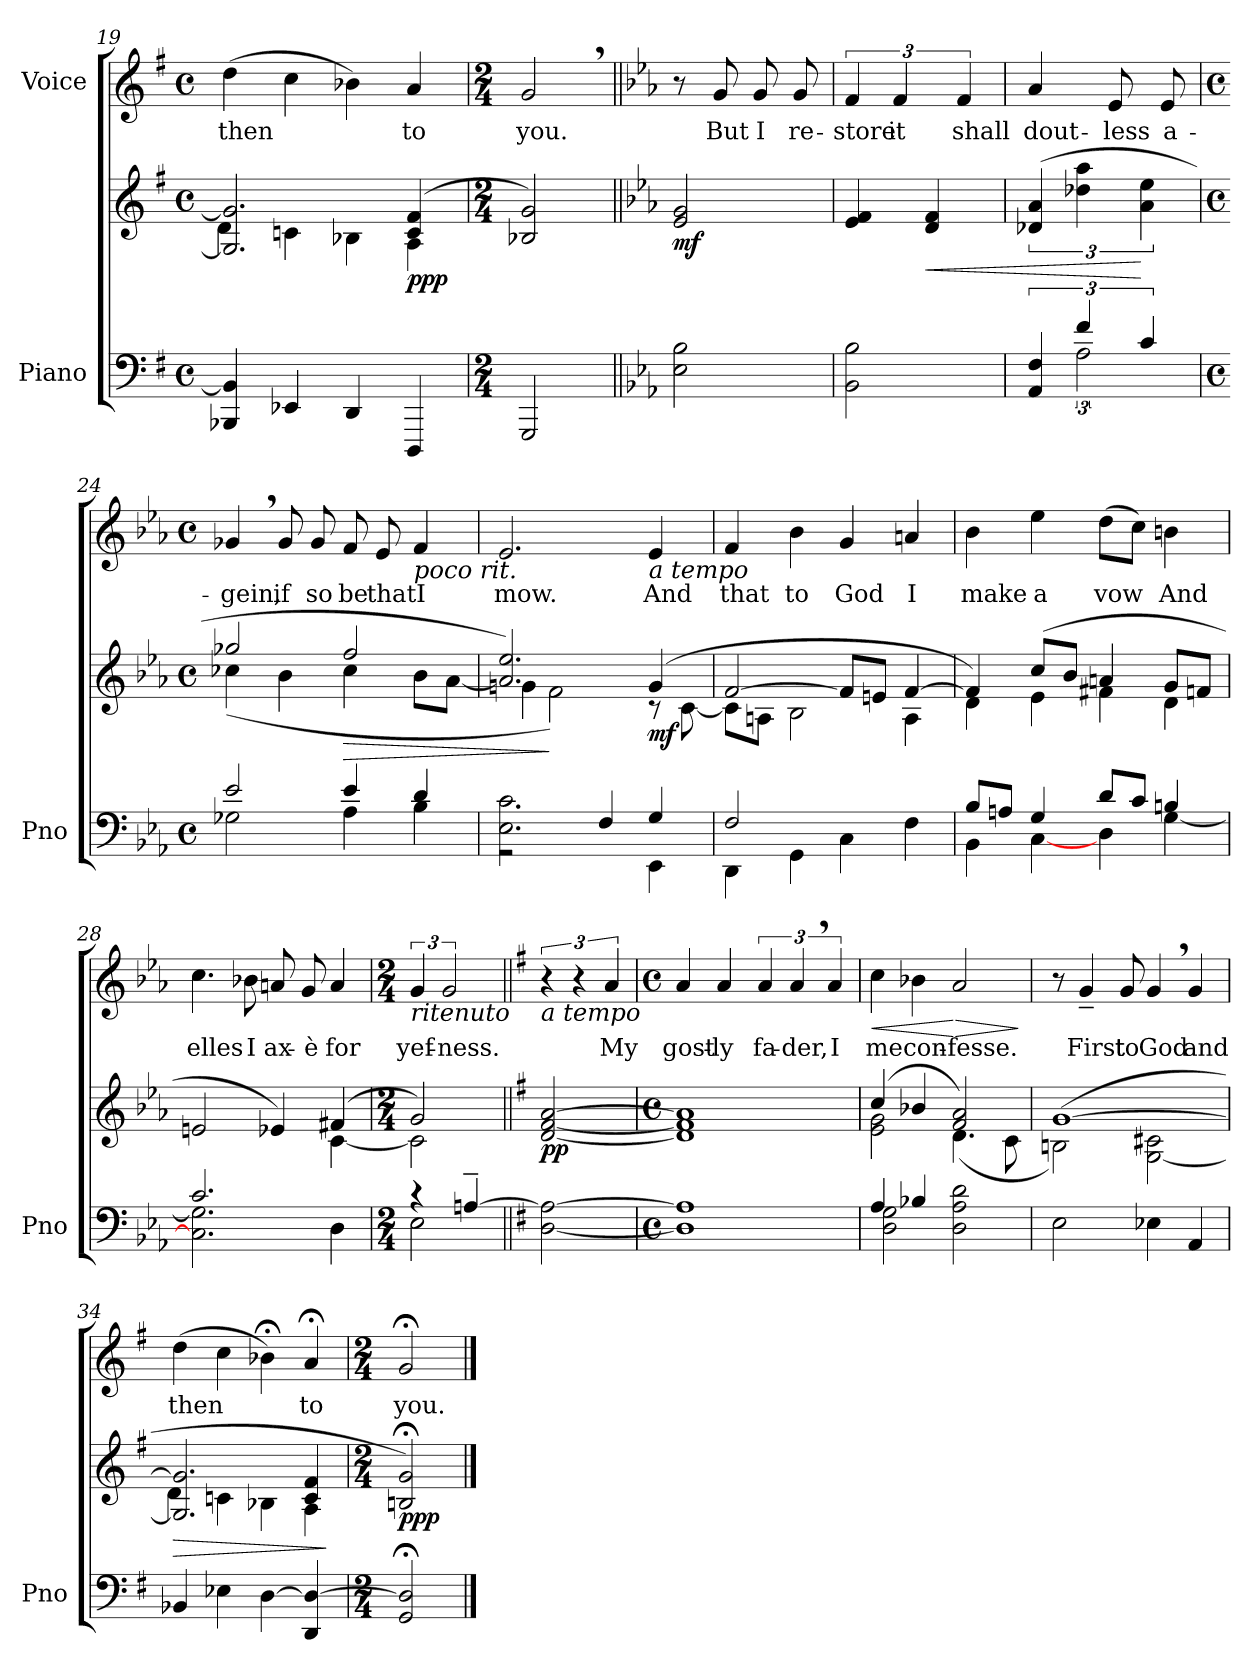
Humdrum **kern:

**kern	**kern	**dynam	**kern	**text	**dynam
*part2	*part2	*part2	*part1	*part1	*part1
*staff3	*staff2	*staff2/3	*staff1	*staff1	*staff1
*I"Piano	*	*	*I"Voice	*	*
*I'Pno	*	*	*	*	*
*clefF4	*clefG2	*	*clefG2	*	*
*k[f#]	*k[f#]	*	*k[f#]	*	*
*M4/4	*M4/4	*	*M4/4	*	*
*met(c)	*met(c)	*	*met(c)	*	*
=19	=19	=19	=19	=19	=19
*	*^	*	*	*	*
!	!	!	!	!	!LO:LY:b	!
4BBB-X/ 4BB-/]	2.G/] 2.g/]	4d\	.	(4dd\	then	.
4EE-X/	.	4cn\	.	4cc\	.	.
4DD/	.	4B-X\	.	4b-X\)	.	.
!	!	!	!LO:DY:b	!	!LO:LY:b	!
4DDD/	(4c/ 4f#/	4A\	ppp	4a/	to	.
*	*v	*v	*	*	*	*
=20	=20	=20	=20	=20	=20
*M2/4	*M2/4	*	*M2/4	*	*
*	*^	*	*	*	*
!	!	!	!	!	!LO:LY:b	!
*	*v	*v	*	*	*	*
2GGG/	2B-X/ 2g/)	.	2g,/	you.	.
!!LO:LB:g=z
=21||	=21||	=21||	=21||	=21||	=21||
*k[b-e-a-]	*k[b-e-a-]	*	*k[b-e-a-]	*	*
!	!	!LO:DY:b	!	!	!
2E-\ 2B-\	2e-/ 2g/	mf	8r	.	.
!	!	!	!	!LO:LY:b	!
.	.	.	8g/	But	.
!	!	!	!	!LO:LY:b	!
.	.	.	8g/	I	.
!	!	!	!	!LO:LY:b	!
.	.	.	8g/	re-	.
=22	=22	=22	=22	=22	=22
!	!	!	!	!LO:LY:b	!
2BB-\ 2B-\	4e-/ 4f/	.	6f/	-store	.
!	!	!	!	!LO:LY:b	!
.	.	.	6f/	it	.
!	!	!LO:HP:b	!	!	!
.	4d/ 4f/	<	.	.	.
!	!	!	!	!LO:LY:b	!
.	.	.	6f/	shall	.
=23	=23	=23	=23	=23	=23
*^	*	*	*	*	*
!	!	!	!	!	!LO:LY:b	!
6AA-/ 6F/	6ryy	(6d-X/ 6a-/	.	4a-/	dout-	.
6f/	3A-\	6dd-X\ 6aa-\	.	.	.	.
!	!	!	!	!	!LO:LY:b	!
.	.	.	.	8e-/	-less	.
6c/	.	6a-\ 6ee-\	[	.	.	.
!	!	!	!	!	!LO:LY:b	!
.	.	.	.	8e-/	a-	.
!!LO:PB:g=z
=24	=24	=24	=24	=24	=24	=24
*M4/4	*	*M4/4	*	*M4/4	*	*
*met(c)	*	*met(c)	*	*met(c)	*	*
*	*	*^	*	*	*	*
!	!	!	!	!	!	!LO:LY:b	!
2e-/	2G-X\	2gg-X/	(4cc-X\	.	4g-X,/	-gein,	.
!	!	!	!	!	!	!LO:LY:b	!
.	.	.	4b-\	.	8g-/	if	.
!	!	!	!	!	!	!LO:LY:b	!
.	.	.	.	.	8g-/	so	.
!	!	!	!	!LO:HP:b	!	!LO:LY:b	!
4e-/	4A-\	2ff/	4cc-\	>	8f/	be	.
!	!	!	!	!	!	!LO:LY:b	!
.	.	.	.	.	8e-/	that	.
!	!	!	!	!	!LO:TX:b:i:t=poco rit.	!	!
!	!	!	!	!	!	!LO:LY:b	!
4d/	4B-\	.	8b-\L	.	4f/	I	.
.	.	.	[>8a-\J	.	.	.	.
=25	=25	=25	=25	=25	=25	=25	=25
!	!	!	!	!	!	!LO:LY:b	!
2.E-\ 2.c\	2r	2.a-/] 2.ee-/)	4gn\	.	2.e-/	mow.	.
.	.	.	2f\)	]	.	.	.
.	4F/	.	.	.	.	.	.
!	!	!	!	!	!LO:TX:b:i:t=a tempo	!	!
!	!	!	!	!LO:DY:b	!	!LO:LY:b	!
4EE-\	4G/	(4g/	8r	mf	4e-/	And	.
.	.	.	[8c\	.	.	.	.
=26	=26	=26	=26	=26	=26	=26	=26
!	!	!	!	!	!	!LO:LY:b	!
4DD\	2F/	[2f/	8c\L]	.	4f/	that	.
.	.	.	8An\J	.	.	.	.
!	!	!	!	!	!	!LO:LY:b	!
4GG\	.	.	2B-\	.	4b-\	to	.
!	!	!	!	!	!	!LO:LY:b	!
4C\	2ryy	8f/L]	.	.	4g/	God	.
.	.	8en/J	.	.	.	.	.
!	!	!	!	!	!	!LO:LY:b	!
4F\	.	[4f/	4A\	.	4an/	I	.
!!LO:LB:g=z
=27	=27	=27	=27	=27	=27	=27	=27
!	!	!	!	!	!	!LO:LY:b	!
8B-/L	4BB-\	4f/])	4d\	.	4b-\	make	.
8An/J	.	.	.	.	.	.	.
!	!	!	!	!	!	!LO:LY:b	!
4G/	[4C\	(8cc/L	4e-\	.	4ee-\	a	.
.	.	8b-/J	.	.	.	.	.
!	!	!	!	!	!	!LO:LY:b	!
8d/L	4D\	4an/	4f#X\	.	(8dd\L	vow	.
8c/J	.	.	.	.	8cc\J)	.	.
!	!	!	!	!	!	!LO:LY:b	!
4Bn/	[>4G\	8g/L	4d\	.	4bn\	And	.
.	.	8fn/J	.	.	.	.	.
=28	=28	=28	=28	=28	=28	=28	=28
!	!	!	!	!	!	!LO:LY:b	!
2.c/	2.C\] 2.G\]	2en/	2.ryy	.	4.cc\	elles	.
!	!	!	!	!	!	!LO:LY:b	!
.	.	.	.	.	8b-X\	I	.
!	!	!	!	!	!	!LO:LY:b	!
.	.	4e-X/)	.	.	8an/	ax-	.
!	!	!	!	!	!	!LO:LY:b	!
.	.	.	.	.	8g/	-è	.
!	!	!	!	!	!	!LO:LY:b	!
4D\	4ryy	(4f#X/	[4c\	.	4a/	for	.
=29	=29	=29	=29	=29	=29	=29	=29
*M2/4	*	*M2/4	*	*	*M2/4	*	*
!	!	!	!	!	!LO:TX:b:i:t=ritenuto	!	!
!	!	!	!	!	!	!LO:LY:b	!
4r	2E-\	2g/)	2c\]	.	6g/	yef-	.
!	!	!	!	!	!	!LO:LY:b	!
.	.	.	.	.	3g/	-ness.	.
[4An~/	.	.	.	.	.	.	.
*v	*v	*	*	*	*	*	*
*	*v	*v	*	*	*	*
!!LO:LB:g=z
=30||	=30||	=30||	=30||	=30||	=30||
*k[f#]	*k[f#]	*	*k[f#]	*	*
!	!	!	!LO:TX:b:i:t=a tempo	!	!
!	!	!LO:DY:b	!	!	!
[2D\ 2A\_	[2d/ [2f#/ [2a/	pp	6r	.	.
.	.	.	6r	.	.
!	!	!	!	!LO:LY:b	!
.	.	.	6a/	My	.
=31	=31	=31	=31	=31	=31
*M4/4	*M4/4	*	*M4/4	*	*
*met(c)	*met(c)	*	*met(c)	*	*
!	!	!	!	!LO:LY:b	!
1D] 1A]	1d] 1f#] 1a]	.	4a/	gost-	.
!	!	!	!	!LO:LY:b	!
.	.	.	4a/	-ly	.
!	!	!	!	!LO:LY:b	!
.	.	.	6a/	fa-	.
!	!	!	!	!LO:LY:b	!
.	.	.	6a,/	-der,	.
!	!	!	!	!LO:LY:b	!
.	.	.	6a/	I	.
=32	=32	=32	=32	=32	=32
*^	*^	*	*	*	*
!	!	!	!	!	!	!LO:LY:b	!LO:HP:b
4A/	2D\ 2G\	(4cc/	2e\ 2g\	.	4cc\	me	<
!	!	!	!	!	!	!LO:LY:b	!
4B-X/	.	4b-X/	.	.	4b-X\	con-	.
!	!	!	!	!	!	!LO:LY:b	!LO:HP:n=1:b
2D\ 2A\ 2d\	2ryy	2f#/ 2a/)	(4.d\	.	2a/	-fesse.	[ >
.	.	.	8c\	.	.	.	.
*v	*v	*	*	*	*	*	*
*	*v	*v	*	*	*	*
.	.	.	.	.	]
!!LO:LB:g=z
=33	=33	=33	=33	=33	=33
*	*^	*	*	*	*
2E\	([1g	2Bn\)	.	8r	.	.
!	!	!	!	!	!LO:LY:b	!
.	.	.	.	4g~>/	First	.
!	!	!	!	!	!LO:LY:b	!
.	.	.	.	8g/	to	.
!	!	!	!	!	!LO:LY:b	!
4E-X\	.	[2G\ 2c#X\	.	4g,/	God	.
!	!	!	!	!	!LO:LY:b	!
4AA/	.	.	.	4g/	and	.
=34	=34	=34	=34	=34	=34	=34
!	!	!	!LO:HP:b	!	!LO:LY:b	!
4BB-X/	2.G/] 2.g/]	4d\	>	(4dd\	then	.
4E-X\	.	4cn\	.	4cc\	.	.
[4D\	.	4B-X\	.	4b-X;<\)	.	.
!	!	!	!	!	!LO:LY:b	!
4DD/ 4D/_	4c/ 4f#/	4A\	.	4a;</	to	.
*	*v	*v	*	*	*	*
.	.	]	.	.	.
=35	=35	=35	=35	=35	=35
*M2/4	*M2/4	*	*M2/4	*	*
!	!	!LO:DY:b	!	!LO:LY:b	!
2GG/; 2D/];	2Bn/;< 2g/;<)	ppp	2g;</	you.	.
==	==	==	==	==	==
*-	*-	*-	*-	*-	*-
